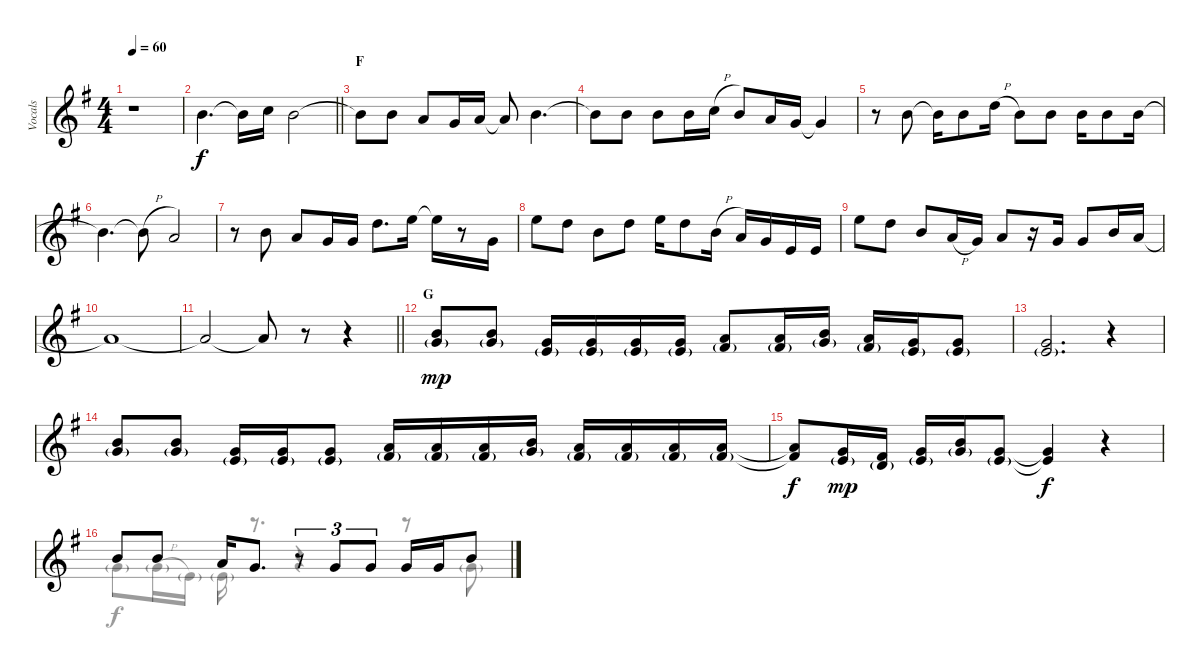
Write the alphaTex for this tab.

\track ("Vocals" "Vocals") {instrument lead6voice}
\staff {score}
\tuning (E4 B3 G3 D3 A2 E2) {hide}
\voice
\ts (4 4)
\tempo 60
\clef g2
\ks g
r.1{dy f} |
\barLineRight lightlight
7.1.4{d} 7.1{t}.16 8.1.16 7.1.2 |
\section ("" "F")
7.1{t}.8 7.1.8 5.1.8 3.1.16 5.1.16 5.1{t}.8 7.1.4{d} |
7.1{t}.8 7.1.8 7.1.8 7.1.16 8.1{h}.16 7.1.8 5.1.16 3.1.16 3.1{t}.4 |
r.8 7.1.8 7.1{t}.16 7.1.8 10.1{h}.16 7.1.8 7.1.8 7.1.16 7.1.8 7.1.16 |
7.1{t}.4{d} 7.1{h t}.8 5.1.2 |
r.8 7.1.8 5.1.8 3.1.16 3.1.16 10.1.8{d} 12.1.16 12.1{t}.16 r.8 3.1.16 |
12.1.8 10.1.8 7.1.8 10.1.8 12.1.16 10.1.8 7.1{h}.16 5.1.16 3.1.16 0.1.16 0.1.16 |
12.1.8 10.1.8 7.1.8 5.1{h}.16 3.1.16 5.1.8 r.16 3.1.16 3.1.8 7.1.16 5.1.16 |
5.1{t}.1 |
\barLineRight lightlight
5.1{t}.2 5.1{t}.8 r.8 r.4 |
\section ("" "G")
(7.1 8.2{g}).8{dy mp} (7.1 8.2{g}).8 (3.1 5.2{g}).16 (3.1 5.2{g}).16 (3.1 5.2{g}).16 (3.1 5.2{g}).16 (5.1 7.2{g}).8 (5.1 7.2{g}).16 (7.1 8.2{g}).16 (5.1 7.2{g}).16 (3.1 5.2{g}).16 (3.1 5.2{g}).8 |
(3.1 5.2{g}).2{d} r.4 |
(7.1 8.2{g}).8 (7.1 8.2{g}).8 (3.1 5.2{g}).16 (3.1 5.2{g}).16 (3.1 5.2{g}).8 (5.1 7.2{g}).16 (5.1 7.2{g}).16 (5.1 7.2{g}).16 (7.1 8.2{g}).16 (5.1 7.2{g}).16 (5.1 7.2{g}).16 (5.1 7.2{g}).16 (5.1 7.2{g}).16 |
(5.1{t} 7.2{t}).8{dy f} (3.1 5.2{g}).16{dy mp} (2.1 3.2{g}).16 (3.1 5.2{g}).16 (7.1 8.2{g}).16 (3.1 5.2{g}).8 (3.1{t} 5.2{t}).4{dy f} r.4 |
7.1.8 7.1.8 5.1.16 3.1.8{d} r.8{tu (3 2)} 3.1.8{tu (3 2)} 3.1.8{tu (3 2)} 3.1.16 3.1.16 7.1.8
\voice
\clef g2
\ottava regular
\simile none
\ks g
|
\barLineRight lightlight
|
|
|
|
|
|
|
|
|
\barLineRight lightlight
|
|
|
|
|
8.2{g}.8 8.2{h g}.16 5.2{g}.16 5.2{g}.16 r.8{d} r.4 r.8 8.2{g}.8
